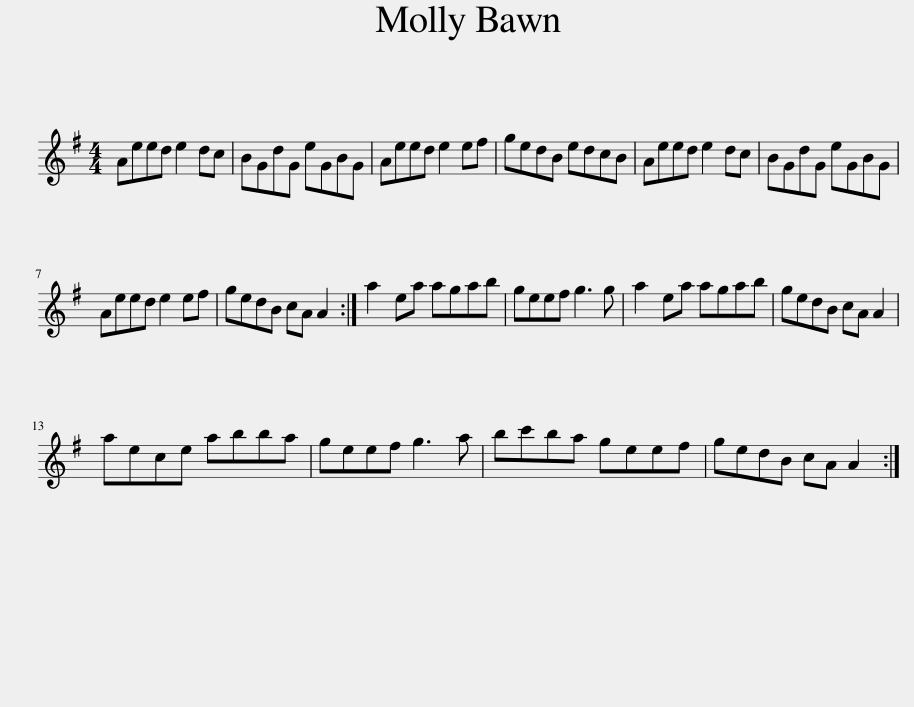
X:1
L:1/8
M:4/4
I:linebreak $
K:G
V:1 treble
V:1
 Aeed e2 dc | BGdG eGBG | Aeed e2 ef | gedB edcB | Aeed e2 dc | %5
 BGdG eGBG |$ Aeed e2 ef | gedB cA A2 :| a2 ea agab | geef g3 g | %10
 a2 ea agab | gedB cA A2 |$ aece abba | geef g3 a | bc'ba geef | %15
 gedB cA A2 :| %16
